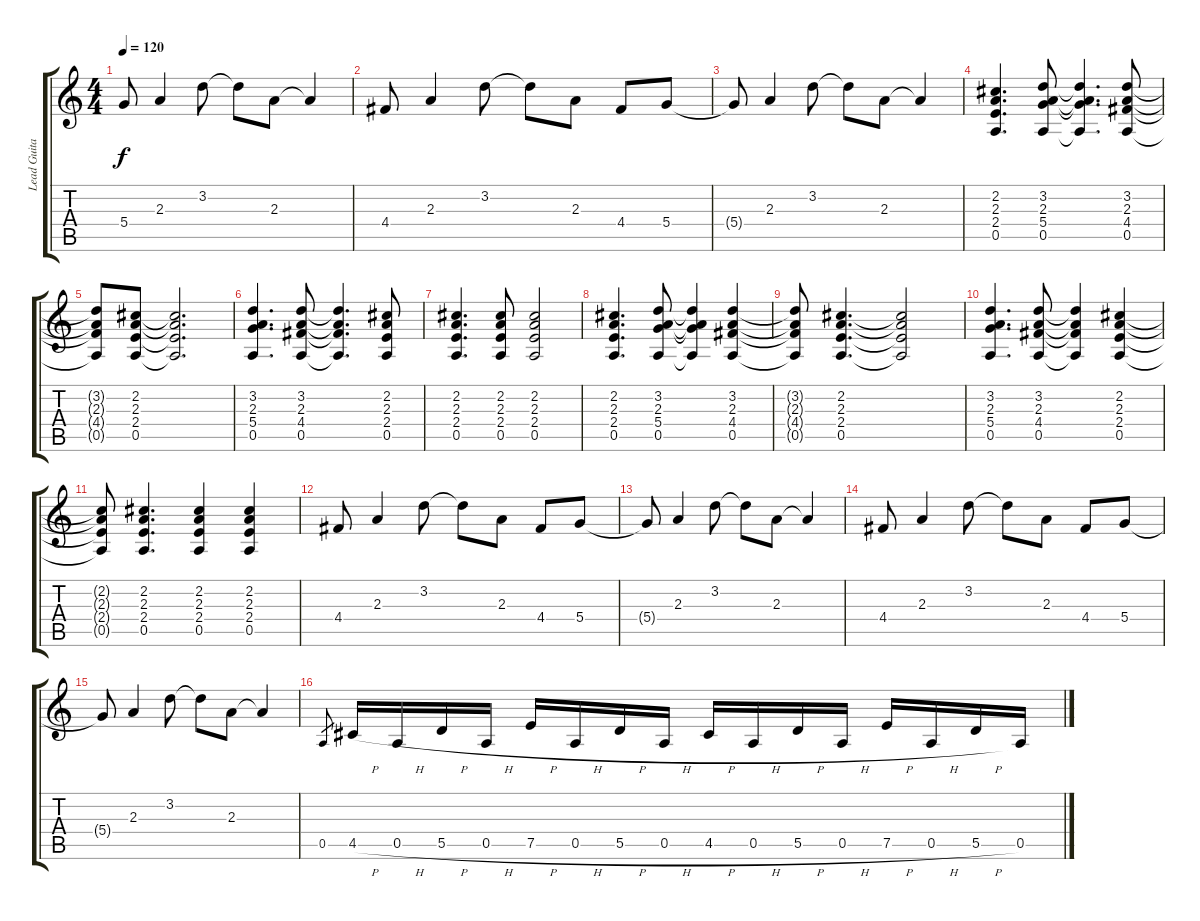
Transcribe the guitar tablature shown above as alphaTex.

\track ("Lead Guitar (Angus)" "Lead Guita") {instrument overdrivenguitar}
\staff {score tabs}
\tuning (E4 B3 G3 D3 A2 E2) {hide}
\ts (4 4)
\tempo 120
\clef g2
\ks c
5.4{t}.8{dy f} 2.3.4 3.2.8 3.2{t}.8 2.3.8 2.3{t}.4 |
4.4.8 2.3.4 3.2.8 3.2{t}.8 2.3.8 4.4.8 5.4.8 |
5.4{t}.8 2.3.4 3.2.8 3.2{t}.8 2.3.8 2.3{t}.4 |
(2.2 2.3 2.4 0.5).4{d} (3.2 2.3 5.4 0.5).8 (3.2{t} 2.3{t} 5.4{t} 0.5{t}).4{d} (3.2 2.3 4.4 0.5).8 |
(3.2{t} 2.3{t} 4.4{t} 0.5{t}).8 (2.2 2.3 2.4 0.5).8 (2.2{t} 2.3{t} 2.4{t} 0.5{t}).2{d} |
(3.2 2.3 5.4 0.5).4{d} (3.2 2.3 4.4 0.5).8 (3.2{t} 2.3{t} 4.4{t} 0.5{t}).4{d} (2.2 2.3 2.4 0.5).8 |
(2.2 2.3 2.4 0.5).4{d} (2.2 2.3 2.4 0.5).8 (2.2 2.3 2.4 0.5).2 |
(2.2 2.3 2.4 0.5).4{d} (3.2 2.3 5.4 0.5).8 (3.2{t} 2.3{t} 5.4{t} 0.5{t}).4 (3.2 2.3 4.4 0.5).4 |
(3.2{t} 2.3{t} 4.4{t} 0.5{t}).8 (2.2 2.3 2.4 0.5).4{d} (2.2{t} 2.3{t} 2.4{t} 0.5{t}).2 |
(3.2 2.3 5.4 0.5).4{d} (3.2 2.3 4.4 0.5).8 (3.2{t} 2.3{t} 4.4{t} 0.5{t}).4 (2.2 2.3 2.4 0.5).4 |
(2.2{t} 2.3{t} 2.4{t} 0.5{t}).8 (2.2 2.3 2.4 0.5).4{d} (2.2 2.3 2.4 0.5).4 (2.2 2.3 2.4 0.5).4 |
4.4.8 2.3.4 3.2.8 3.2{t}.8 2.3.8 4.4.8 5.4.8 |
5.4{t}.8 2.3.4 3.2.8 3.2{t}.8 2.3.8 2.3{t}.4 |
4.4.8 2.3.4 3.2.8 3.2{t}.8 2.3.8 4.4.8 5.4.8 |
5.4{t}.8 2.3.4 3.2.8 3.2{t}.8 2.3.8 2.3{t}.4 |
0.5.8{gr} 4.5{h}.16 0.5{h}.16 5.5{h}.16 0.5{h}.16 7.5{h}.16 0.5{h}.16 5.5{h}.16 0.5{h}.16 4.5{h}.16 0.5{h}.16 5.5{h}.16 0.5{h}.16 7.5{h}.16 0.5{h}.16 5.5{h}.16 0.5{h}.16
